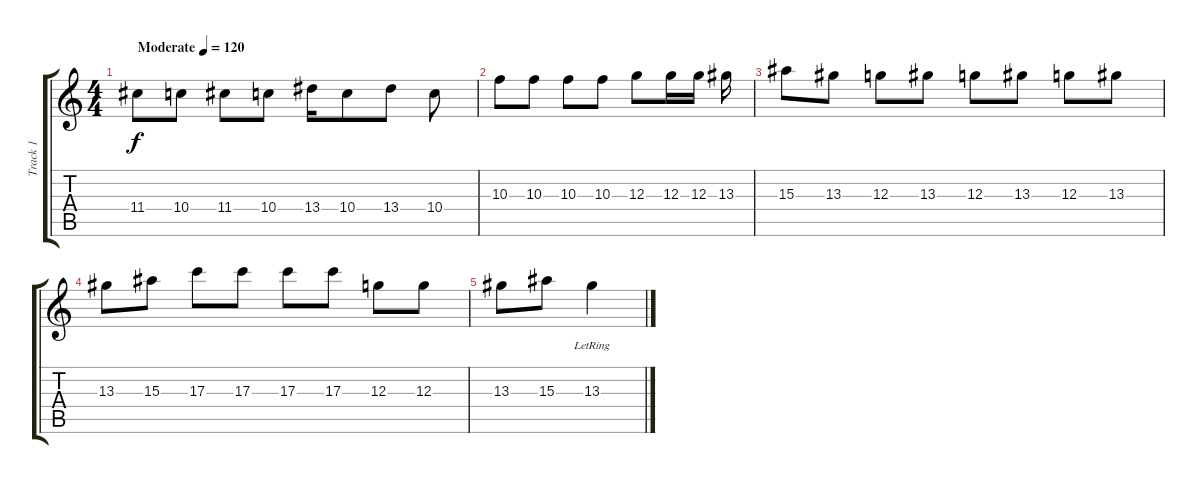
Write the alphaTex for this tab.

\track ("Track 1" "Track 1") {instrument distortionguitar}
\staff {score tabs}
\tuning (E4 B3 G3 D3 A2 E2) {hide}
\ts (4 4)
\tempo (120 "Moderate")
\clef g2
\ks c
11.4.8{dy f instrument distortionguitar} 10.4.8 11.4.8 10.4.8 13.4.16 10.4.8 13.4.8 10.4.8 |
10.3.8 10.3.8 10.3.8 10.3.8 12.3.8 12.3.16 12.3.16 13.3.16 |
15.3.8 13.3.8 12.3.8 13.3.8 12.3.8 13.3.8 12.3.8 13.3.8 |
13.3.8 15.3.8 17.3.8 17.3.8 17.3.8 17.3.8 12.3.8 12.3.8 |
13.3.8 15.3.8 13.3{lr}.4
